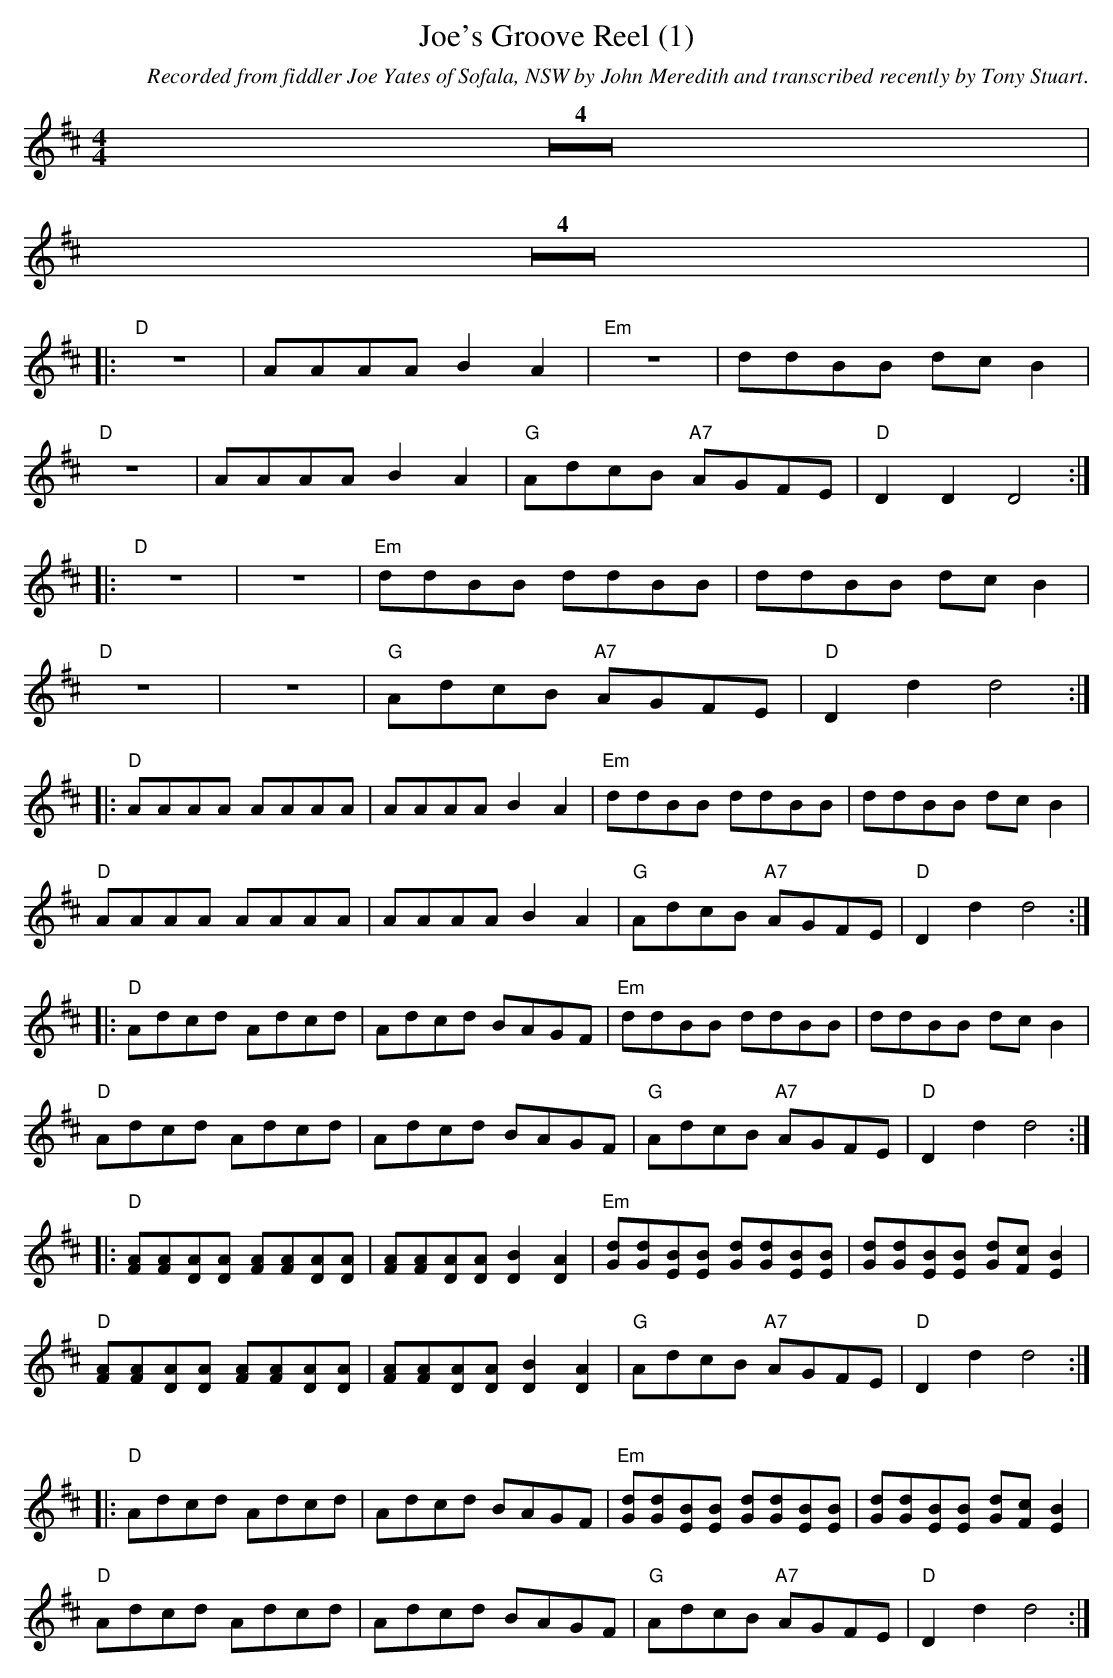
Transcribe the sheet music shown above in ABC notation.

X:1
T:Joe's Groove Reel (1)
C:Recorded from fiddler Joe Yates of Sofala, NSW by John Meredith and transcribed recently by Tony Stuart.
M:4/4
L:1/8
K:D
Z4|
Z4|
|:"D"z8|AAAAB2A2|"Em"z8 |ddBB dcB2|
"D" z8|AAAAB2A2|"G"AdcB "A7"AGFE|"D"D2D2D4:|
|:"D"z8|z8|"Em"ddBB ddBB|ddBB dcB2|
"D"z8|z8|"G"AdcB "A7"AGFE|"D"D2d2d4:|
|:"D"AAAA AAAA|AAAAB2A2|"Em"ddBB ddBB|ddBB dcB2|
"D" AAAA AAAA|AAAAB2A2|"G"AdcB "A7"AGFE|"D"D2d2d4:|
|:"D"Adcd Adcd|Adcd BAGF|"Em"ddBB ddBB|ddBB dcB2|
"D"Adcd Adcd|Adcd BAGF|"G"AdcB "A7"AGFE|"D"D2d2d4:|
|:"D"[FA][FA][AD][AD] [FA][FA][AD][AD]|[FA][FA][DA][DA][D2B2][D2A2]|\
"Em"[Gd][Gd][BE][BE] [dG][dG][EB][EB]|[dG][dG][BE][EB] [dG][cF][B2E2]|
"D" [FA][FA][AD][AD] [FA][FA][AD][AD]|[FA][FA][DA][DA][D2B2][D2A2]|\
"G"AdcB "A7"AGFE|"D"D2d2d4:|
|:"D"Adcd Adcd|Adcd BAGF|\
"Em"[dG][dG][BE][BE] [dG][dG][BE][BE]|[dG][dG][BE][BE] [dG][cF][B2E2]|
"D"Adcd Adcd|Adcd BAGF|"G"AdcB "A7"AGFE|"D"D2d2d4:|
